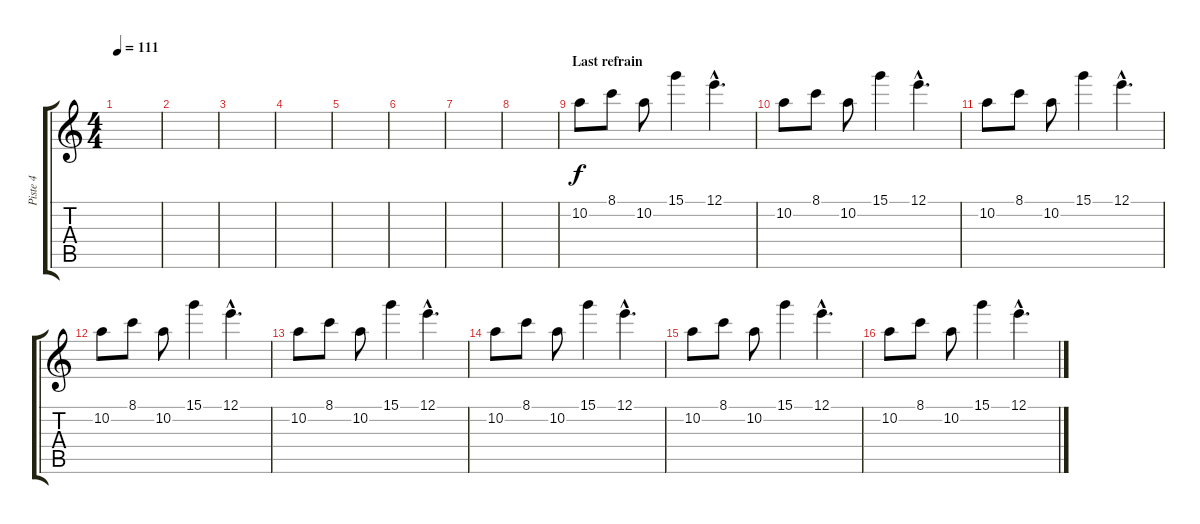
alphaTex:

\track ("Piste 4" "Piste 4") {instrument electricguitarjazz}
\staff {score tabs}
\tuning (E4 B3 G3 D3 A2 E2) {hide}
\ts (4 4)
\tempo 111
\clef g2
\ks c
|
|
|
|
|
|
|
|
\section ("" "Last refrain ")
10.2.8 8.1.8 10.2.8 15.1.4 12.1{hac}.4{d} |
10.2.8 8.1.8 10.2.8 15.1.4 12.1{hac}.4{d} |
10.2.8 8.1.8 10.2.8 15.1.4 12.1{hac}.4{d} |
10.2.8 8.1.8 10.2.8 15.1.4 12.1{hac}.4{d} |
10.2.8 8.1.8 10.2.8 15.1.4 12.1{hac}.4{d} |
10.2.8 8.1.8 10.2.8 15.1.4 12.1{hac}.4{d} |
10.2.8 8.1.8 10.2.8 15.1.4 12.1{hac}.4{d} |
10.2.8 8.1.8 10.2.8 15.1.4 12.1{hac}.4{d}
